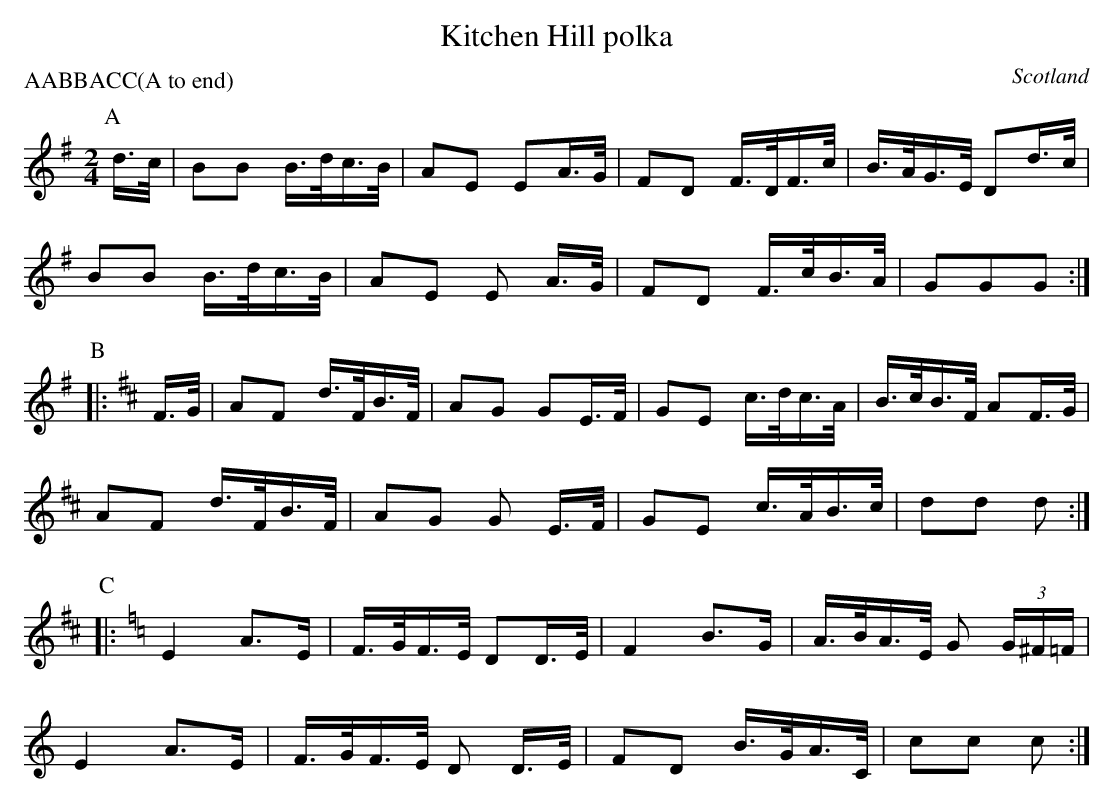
X:1
T:Kitchen Hill polka
M:2/4
O:Scotland
P:AABBACC(A to end)
K:G major
P:A
d>c |\
B2B2 B>dc>B | A2E2 E2A>G | \
F2D2 F>DF>c | B>AG>E D2d>c |
B2B2 B>dc>B | A2E2 E2 A>G | \
F2D2 F>cB>A | G2G2G2 :|
P:B
K:D
|:F>G |\
A2F2 d>FB>F | A2G2 G2E>F |\
G2E2 c>dc>A | B>cB>F A2F>G |
A2F2 d>FB>F | A2G2 G2 E>F |\
G2E2 c>AB>c | d2d2 d2 :|
P:C
K:C
|: E4 A3E | F>GF>E D2D>E |\
   F4 B3G | A>BA>E G2 (3G^F=F |
   E4 A3E | F>GF>E D2 D>E |\
   F2D2 B>GA>C | c2c2 c2 :|
